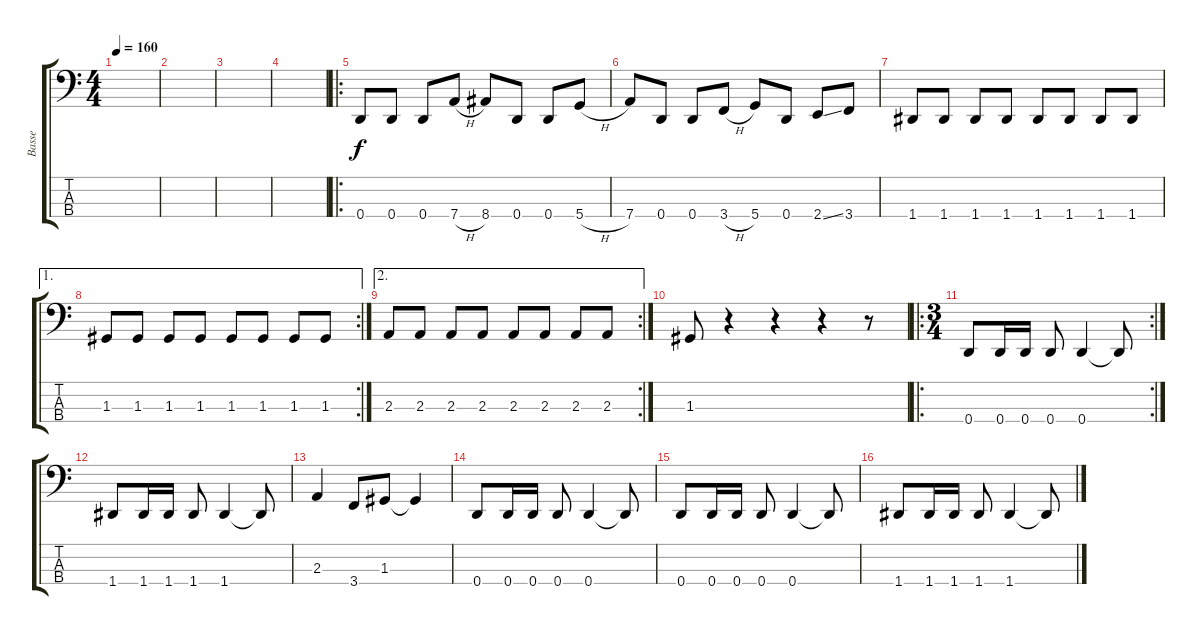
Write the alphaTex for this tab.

\track ("Basse" "Basse") {instrument electricbasspick}
\staff {score tabs}
\tuning (F2 C2 G1 D1) {hide}
\ts (4 4)
\tempo 160
\clef f4
\ks c
|
|
|
|
\ro
0.4.8 0.4.8 0.4.8 7.4{h}.8 8.4.8 0.4.8 0.4.8 5.4{h}.8 |
7.4.8 0.4.8 0.4.8 3.4{h}.8 5.4.8 0.4.8 2.4{ss}.8 3.4.8 |
1.4.8 1.4.8 1.4.8 1.4.8 1.4.8 1.4.8 1.4.8 1.4.8 |
\ae 1
\rc 2
1.3.8 1.3.8 1.3.8 1.3.8 1.3.8 1.3.8 1.3.8 1.3.8 |
\ae 2
\rc 2
2.3.8 2.3.8 2.3.8 2.3.8 2.3.8 2.3.8 2.3.8 2.3.8 |
1.3.8 r.4 r.4 r.4 r.8 |
\ro
\rc 2
\ts (3 4)
0.4.8 0.4.16 0.4.16 0.4.8 0.4.4 0.4{t}.8 |
1.4.8 1.4.16 1.4.16 1.4.8 1.4.4 1.4{t}.8 |
2.3.4 3.4.8 1.3.8 1.3{t}.4 |
0.4.8 0.4.16 0.4.16 0.4.8 0.4.4 0.4{t}.8 |
0.4.8 0.4.16 0.4.16 0.4.8 0.4.4 0.4{t}.8 |
1.4.8 1.4.16 1.4.16 1.4.8 1.4.4 1.4{t}.8
